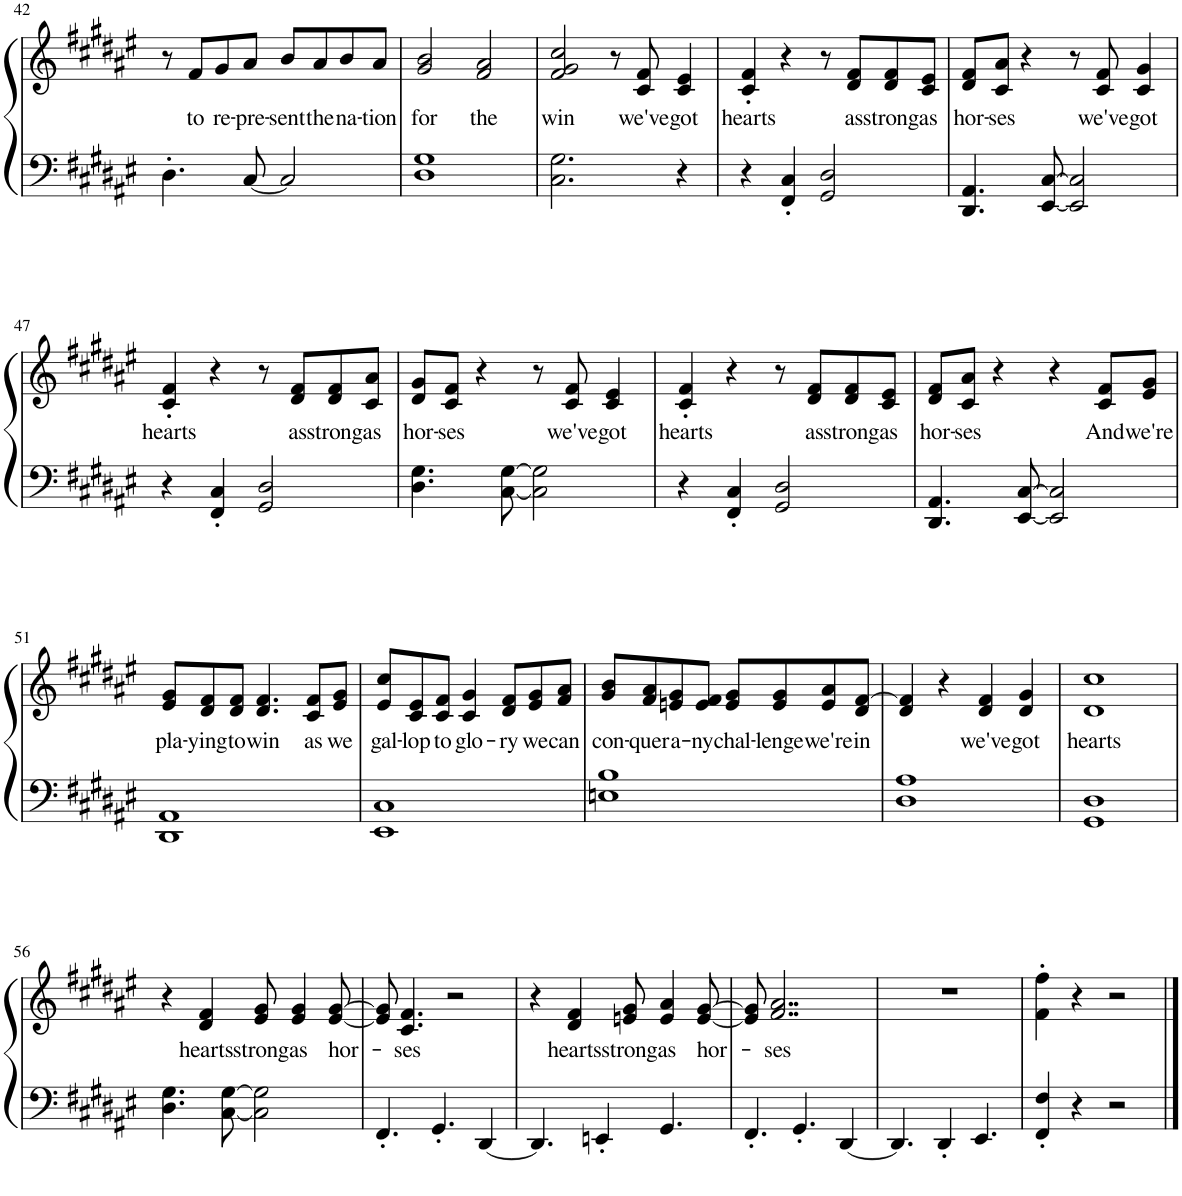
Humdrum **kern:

**kern	**kern	**text
*part1	*part1	*part1
*staff2	*staff1	*staff1
*I"Piano	*	*
*I'Pno.	*	*
!!LO:PB:g=z
*clefF4	*clefG2	*
*k[f#c#g#d#a#e#]	*k[f#c#g#d#a#e#]	*
*M4/4	*M4/4	*
=42	=42	=42
4.D#'\	8r	.
!	!	!LO:LY:b
.	8f#/L	to
!	!	!LO:LY:b
.	8g#/	re-
!	!	!LO:LY:b
[8C#/	8a#/J	-pre-
!	!	!LO:LY:b
2C#/]	8b/L	-sent
!	!	!LO:LY:b
.	8a#/	the
!	!	!LO:LY:b
.	8b/	na-
!	!	!LO:LY:b
.	8a#/J	-tion
=43	=43	=43
!	!	!LO:LY:b
1D# 1G#	2g#/ 2b/	for
!	!	!LO:LY:b
.	2f#/ 2a#/	the
=44	=44	=44
!	!	!LO:LY:b
2.C#\ 2.G#\	2f#/ 2g#/ 2cc#/	win
.	8r	.
!	!	!LO:LY:b
.	8c#/ 8f#/	we've
!	!	!LO:LY:b
4r	4c#/ 4e#/	got
=45	=45	=45
!	!	!LO:LY:b
4r	4c#/' 4f#/'	hearts
4FF#/' 4C#/'	4r	.
2GG#/ 2D#/	8r	.
!	!	!LO:LY:b
.	8d#/ 8f#/L	as
!	!	!LO:LY:b
.	8d#/ 8f#/	strong
!	!	!LO:LY:b
.	8c#/ 8e#/J	as
=46	=46	=46
!	!	!LO:LY:b
4.DD#/ 4.AA#/	8d#/ 8f#/L	hor-
!	!	!LO:LY:b
.	8c#/ 8a#/J	-ses
.	4r	.
[8EE#/ [8C#/	.	.
2EE#/] 2C#/]	8r	.
!	!	!LO:LY:b
.	8c#/ 8f#/	we've
!	!	!LO:LY:b
.	4c#/ 4g#/	got
!!LO:LB:g=z
=47	=47	=47
!	!	!LO:LY:b
4r	4c#/' 4f#/'	hearts
4FF#/' 4C#/'	4r	.
2GG#/ 2D#/	8r	.
!	!	!LO:LY:b
.	8d#/ 8f#/L	as
!	!	!LO:LY:b
.	8d#/ 8f#/	strong
!	!	!LO:LY:b
.	8c#/ 8a#/J	as
=48	=48	=48
!	!	!LO:LY:b
4.D#\ 4.G#\	8d#/ 8g#/L	hor-
!	!	!LO:LY:b
.	8c#/ 8f#/J	-ses
.	4r	.
[8C#\ [8G#\	.	.
2C#\] 2G#\]	8r	.
!	!	!LO:LY:b
.	8c#/ 8f#/	we've
!	!	!LO:LY:b
.	4c#/ 4e#/	got
=49	=49	=49
!	!	!LO:LY:b
4r	4c#/' 4f#/'	hearts
4FF#/' 4C#/'	4r	.
2GG#/ 2D#/	8r	.
!	!	!LO:LY:b
.	8d#/ 8f#/L	as
!	!	!LO:LY:b
.	8d#/ 8f#/	strong
!	!	!LO:LY:b
.	8c#/ 8e#/J	as
=50	=50	=50
!	!	!LO:LY:b
4.DD#/ 4.AA#/	8d#/ 8f#/L	hor-
!	!	!LO:LY:b
.	8c#/ 8a#/J	-ses
.	4r	.
[8EE#/ [8C#/	.	.
2EE#/] 2C#/]	4r	.
!	!	!LO:LY:b
.	8c#/ 8f#/L	And
!	!	!LO:LY:b
.	8e#/ 8g#/J	we're
!!LO:LB:g=z
=51	=51	=51
!	!	!LO:LY:b
1DD# 1AA#	8e#/ 8g#/L	pla-
!	!	!LO:LY:b
.	8d#/ 8f#/	-ying
!	!	!LO:LY:b
.	8d#/ 8f#/J	to
!	!	!LO:LY:b
.	4.d#/ 4.f#/	win
!	!	!LO:LY:b
.	8c#/ 8f#/L	as
!	!	!LO:LY:b
.	8e#/ 8g#/J	we
=52	=52	=52
!	!	!LO:LY:b
1EE# 1C#	8e#/ 8cc#/L	gal-
!	!	!LO:LY:b
.	8c#/ 8e#/	-lop
!	!	!LO:LY:b
.	8c#/ 8f#/J	to
!	!	!LO:LY:b
.	4c#/ 4g#/	glo-
!	!	!LO:LY:b
.	8d#/ 8f#/L	-ry
!	!	!LO:LY:b
.	8e#/ 8g#/	we
!	!	!LO:LY:b
.	8f#/ 8a#/J	can
=53	=53	=53
!	!	!LO:LY:b
1En 1B	8g#/ 8b/L	con-
!	!	!LO:LY:b
.	8f#/ 8a#/	-quer
!	!	!LO:LY:b
.	8en/ 8g#/	a-
!	!	!LO:LY:b
.	8e/ 8f#/J	-ny
!	!	!LO:LY:b
.	8e/ 8g#/L	chal-
!	!	!LO:LY:b
.	8e/ 8g#/	-lenge
!	!	!LO:LY:b
.	8e/ 8a#/	we're
!	!	!LO:LY:b
.	8d#/ [8f#/J	in
=54	=54	=54
1D# 1A#	4d#/ 4f#/]	.
.	4r	.
!	!	!LO:LY:b
.	4d#/ 4f#/	we've
!	!	!LO:LY:b
.	4d#/ 4g#/	got
=55	=55	=55
!	!	!LO:LY:b
1GG# 1D#	1d# 1cc#	hearts
!!LO:LB:g=z
=56	=56	=56
4.D#\ 4.G#\	4r	.
!	!	!LO:LY:b
.	4d#/ 4f#/	hearts
[8C#\ [8G#\	.	.
!	!	!LO:LY:b
2C#\] 2G#\]	8e#/ 8g#/	strong
!	!	!LO:LY:b
.	4e#/ 4g#/	as
!	!	!LO:LY:b
.	[8e#/ [8g#/	hor-
=57	=57	=57
4.FF#'/	8e#/] 8g#/]	.
!	!	!LO:LY:b
.	4.c#/ 4.f#/	-ses
4.GG#'/	.	.
.	2r	.
[4DD#/	.	.
=58	=58	=58
4.DD#/]	4r	.
!	!	!LO:LY:b
.	4d#/ 4f#/	hearts
4EEn'/	.	.
!	!	!LO:LY:b
.	8en/ 8g#/	strong
!	!	!LO:LY:b
4.GG#/	4e/ 4a#/	as
!	!	!LO:LY:b
.	[8e/ [8g#/	hor-
=59	=59	=59
4.FF#'/	8e/] 8g#/]	.
!	!	!LO:LY:b
.	2..f#/ 2..a#/	-ses
4.GG#'/	.	.
[4DD#/	.	.
=60	=60	=60
4.DD#/]	1r	.
4DD#'/	.	.
4.EE#/	.	.
=61	=61	=61
4FF#/' 4F#/'	4f#\' 4ff#\'	.
4r	4r	.
2r	2r	.
==	==	==
*-	*-	*-
